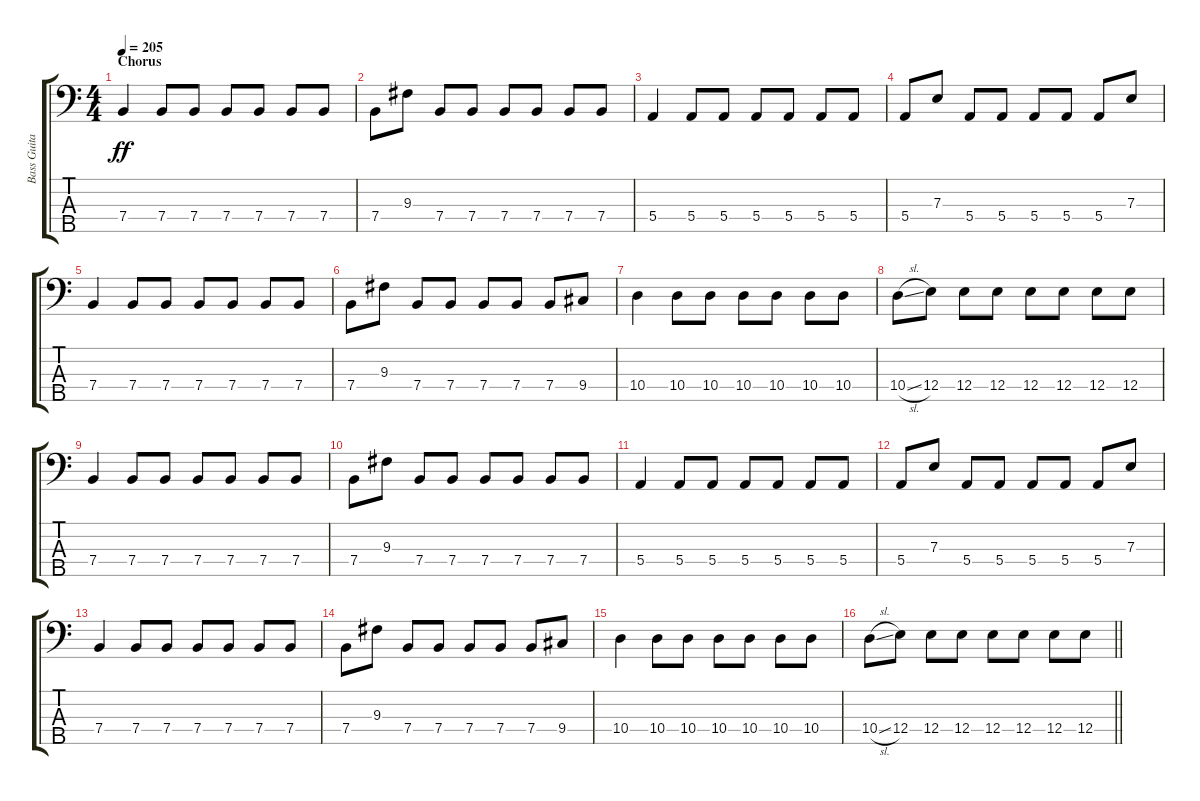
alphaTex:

\track ("Bass Guitar" "Bass Guita") {instrument electricbasspick}
\staff {score tabs}
\tuning (G2 D2 A1 E1 B0) {hide}
\ts (4 4)
\section ("" "Chorus")
\tempo 205
\clef f4
\ks c
7.4.4{dy ff} 7.4.8 7.4.8 7.4.8 7.4.8 7.4.8 7.4.8 |
7.4.8 9.3.8 7.4.8 7.4.8 7.4.8 7.4.8 7.4.8 7.4.8 |
5.4.4 5.4.8 5.4.8 5.4.8 5.4.8 5.4.8 5.4.8 |
5.4.8 7.3.8 5.4.8 5.4.8 5.4.8 5.4.8 5.4.8 7.3.8 |
7.4.4 7.4.8 7.4.8 7.4.8 7.4.8 7.4.8 7.4.8 |
7.4.8 9.3.8 7.4.8 7.4.8 7.4.8 7.4.8 7.4.8 9.4.8 |
10.4.4 10.4.8 10.4.8 10.4.8 10.4.8 10.4.8 10.4.8 |
10.4{sl}.8 12.4.8 12.4.8 12.4.8 12.4.8 12.4.8 12.4.8 12.4.8 |
7.4.4 7.4.8 7.4.8 7.4.8 7.4.8 7.4.8 7.4.8 |
7.4.8 9.3.8 7.4.8 7.4.8 7.4.8 7.4.8 7.4.8 7.4.8 |
5.4.4 5.4.8 5.4.8 5.4.8 5.4.8 5.4.8 5.4.8 |
5.4.8 7.3.8 5.4.8 5.4.8 5.4.8 5.4.8 5.4.8 7.3.8 |
7.4.4 7.4.8 7.4.8 7.4.8 7.4.8 7.4.8 7.4.8 |
7.4.8 9.3.8 7.4.8 7.4.8 7.4.8 7.4.8 7.4.8 9.4.8 |
10.4.4 10.4.8 10.4.8 10.4.8 10.4.8 10.4.8 10.4.8 |
\barLineRight lightlight
10.4{sl}.8 12.4.8 12.4.8 12.4.8 12.4.8 12.4.8 12.4.8 12.4.8
